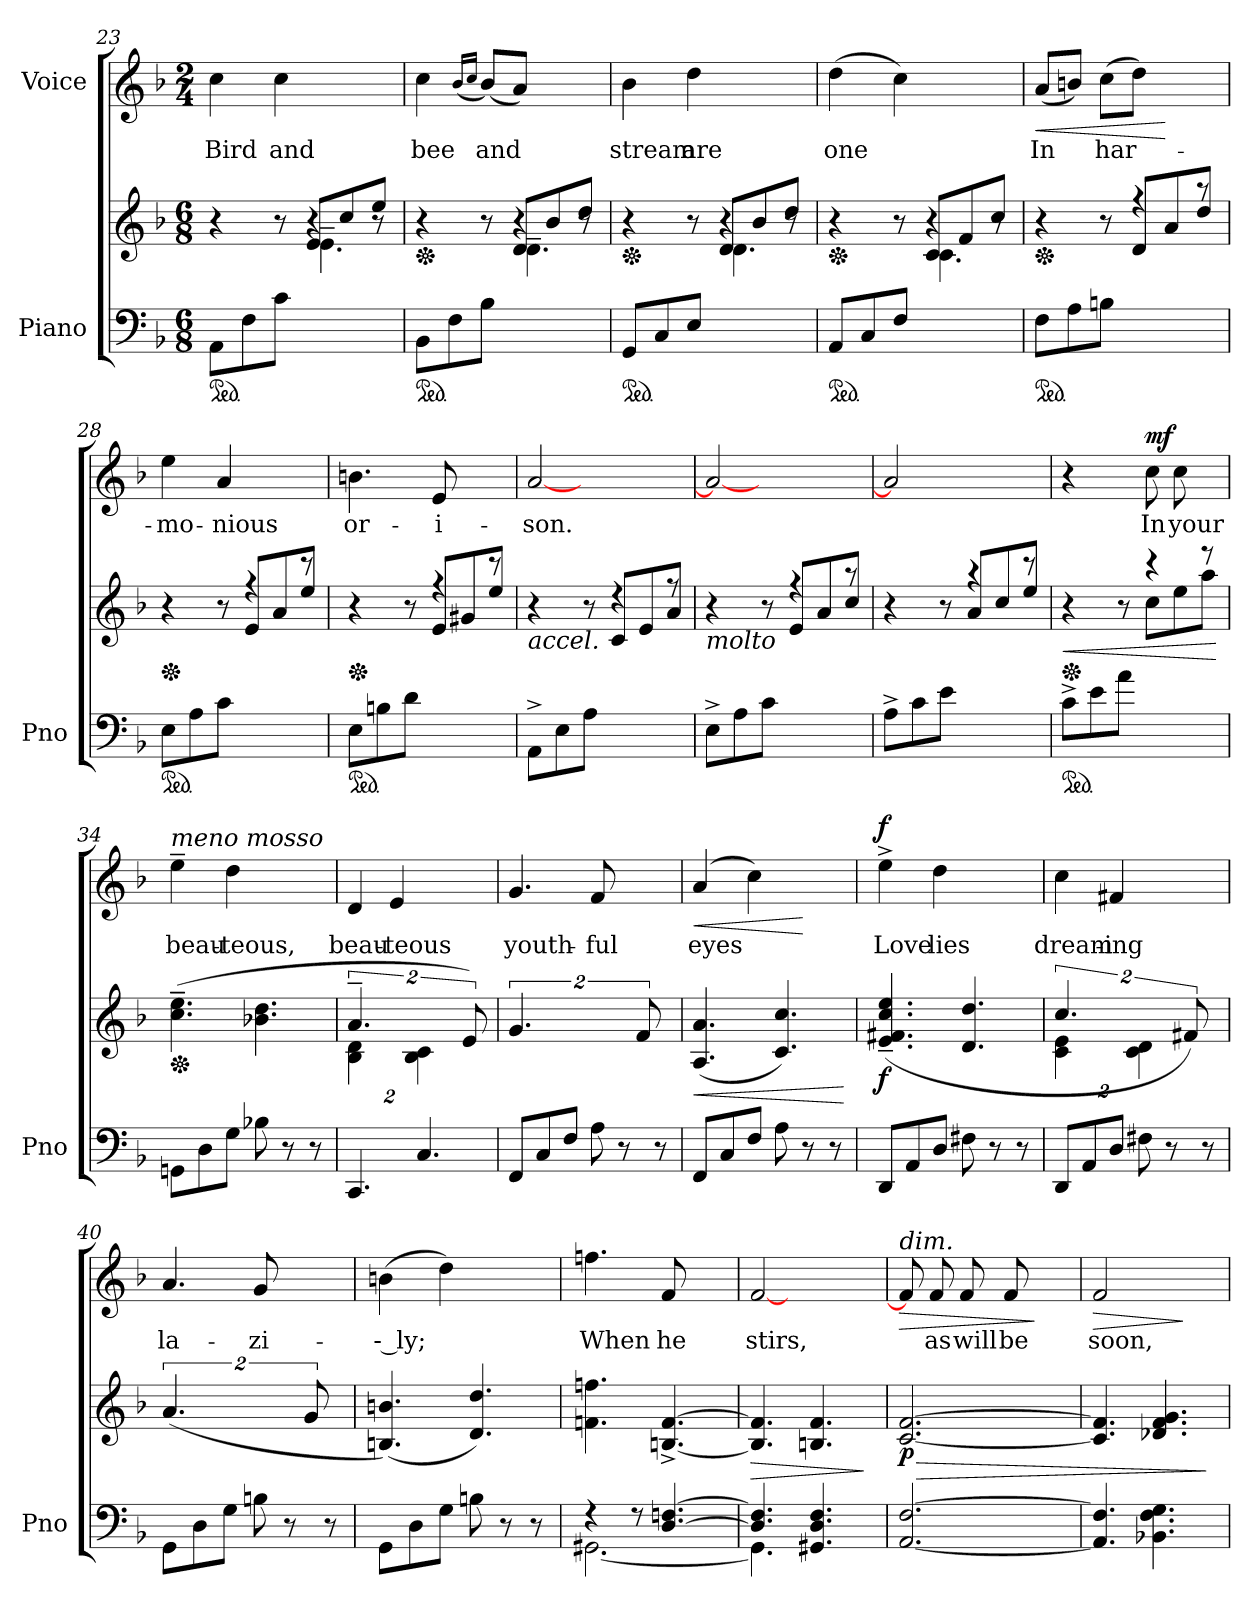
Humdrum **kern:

**kern	**kern	**dynam	**kern	**text	**dynam
*part2	*part2	*part2	*part1	*part1	*part1
*staff3	*staff2	*staff2/3	*staff1	*staff1	*staff1
*I"Piano	*	*	*I"Voice	*	*
*I'Pno	*	*	*	*	*
*clefF4	*clefG2	*	*clefG2	*	*
*k[b-]	*k[b-]	*	*k[b-]	*	*
*M6/8	*M6/8	*	*M2/4	*	*
*ped	*	*	*	*	*
=23	=23	=23	=23	=23	=23
*	*^	*	*	*	*
*	*	*^	*	*	*	*
!	!	!	!	!	!	!LO:LY:b	!
(>8AA\L	4r	4.ryy	4.ryy	.	4cc\	Bird	.
8F\	.	.	.	.	.	.	.
!	!	!	!	!	!	!LO:LY:b	!
8c\J	8r	.	.	.	4cc\	and	.
!	!	!LO:N:head=solid	!	!	!	!	!
4.ryy	4r	8e/L	4.e~\	.	.	.	.
.	.	8cc/	.	.	4ryy	.	.
.	8r	8ee/J)	.	.	.	.	.
=24	=24	=24	=24	=24	=24	=24	=24
*ped	*	*	*	*	*	*	*
*	*Xped	*	*	*	*	*	*
!	!	!	!	!	!	!LO:LY:b	!
(>8BB-\L	4r	4.ryy	4.ryy	.	4cc\	bee	.
8F\	.	.	.	.	.	.	.
.	.	.	.	.	(<16qb-/LL	.	.
.	.	.	.	.	16qcc/JJ	.	.
!	!	!	!	!	!	!LO:LY:b	!
8B-\J	8r	.	.	.	(<8b-/L)	and	.
!	!	!LO:N:head=solid	!	!	!	!	!
4.ryy	4r	8d/L	4.d~\	.	8a/J)	.	.
.	.	8b-/	.	.	4ryy	.	.
.	8r	8dd/J)	.	.	.	.	.
!!LO:LB:g=z
=25	=25	=25	=25	=25	=25	=25	=25
*ped	*	*	*	*	*	*	*
*	*Xped	*	*	*	*	*	*
!	!	!	!	!	!	!LO:LY:b	!
(>8GG/L	4r	4.ryy	4.ryy	.	4b-\	stream	.
8C/	.	.	.	.	.	.	.
!	!	!	!	!	!	!LO:LY:b	!
8E/J	8r	.	.	.	4dd\	are	.
!	!	!LO:N:head=solid	!	!	!	!	!
4.ryy	4r	8d/L	4.d\	.	.	.	.
.	.	8b-/	.	.	4ryy	.	.
.	8r	8dd/J)	.	.	.	.	.
=26	=26	=26	=26	=26	=26	=26	=26
*ped	*	*	*	*	*	*	*
*	*Xped	*	*	*	*	*	*
!	!	!	!	!	!	!LO:LY:b	!
(>8AA/L	4r	4.ryy	4.ryy	.	(>4dd\	one	.
8C/	.	.	.	.	.	.	.
8F/J	8r	.	.	.	4cc\)	.	.
!	!	!LO:N:head=solid	!	!	!	!	!
4.ryy	4r	8c/L	4.c\	.	.	.	.
.	.	8f/	.	.	4ryy	.	.
.	8r	8cc/J)	.	.	.	.	.
*	*v	*v	*v	*	*	*	*
=27	=27	=27	=27	=27	=27
*ped	*	*	*	*	*
*	*Xped	*	*	*	*
*	*^	*	*	*	*
!	!	!	!	!	!LO:LY:b	!LO:HP:b
(>8F\L	4r	4.ryy	.	(<8a/L	In	<
8A\	.	.	.	8bn/J)	.	.
!	!	!	!	!	!LO:LY:b	!
8Bn\J	8r	.	.	(>8cc\L	har-	.
4.ryy	4r	8d/L	.	8dd\J)	.	.
.	.	8a/	.	4ryy	.	[
.	8r	8dd/J)	.	.	.	.
=28	=28	=28	=28	=28	=28	=28
*ped	*	*	*	*	*	*
*	*Xped	*	*	*	*	*
!	!	!	!	!	!LO:LY:b	!
(>8E\L	4r	4.ryy	.	4ee\	-mo-	.
8A\	.	.	.	.	.	.
!	!	!	!	!	!LO:LY:b	!
8c\J	8r	.	.	4a/	-nious	.
4.ryy	4r	8e/L	.	.	.	.
.	.	8a/	.	4ryy	.	.
.	8r	8ee/J)	.	.	.	.
!!LO:LB:g=z
=29	=29	=29	=29	=29	=29	=29
*ped	*	*	*	*	*	*
*	*Xped	*	*	*	*	*
!	!	!	!	!	!LO:LY:b	!
(>8E\L	4r	4.ryy	.	4.bn\	or-	.
8Bn\	.	.	.	.	.	.
8d\J	8r	.	.	.	.	.
!	!	!	!	!	!LO:LY:b	!
4.ryy	4r	8e/L	.	8e/	-i-	.
.	.	8g#X/	.	4ryy	.	.
.	8r	8ee/J)	.	.	.	.
=30	=30	=30	=30	=30	=30	=30
*	*	*	*	*MM246	*	*
!	!LO:TX:b:i:t=accel.	!	!	!	!	!
!	!	!	!	!	!LO:LY:b	!
(>8AA^\L	4r	4.ryy	.	[2a/	-son.	.
8E\	.	.	.	.	.	.
8A\J	8r	.	.	.	.	.
4.ryy	4r	8c/L	.	.	.	.
.	.	8e/	.	4ryy	.	.
.	8r	8a/J)	.	.	.	.
=31	=31	=31	=31	=31	=31	=31
*	*	*	*	*MM252	*	*
!	!LO:TX:b:i:t=molto	!	!	!	!	!
(>8E^\L	4r	4.ryy	.	2a/_	.	.
8A\	.	.	.	.	.	.
8c\J	8r	.	.	.	.	.
4.ryy	4r	8e/L	.	.	.	.
.	.	8a/	.	4ryy	.	.
.	8r	8cc/J)	.	.	.	.
=32	=32	=32	=32	=32	=32	=32
*	*	*	*	*MM258	*	*
(>8A^\L	4r	4.ryy	.	2a/]	.	.
8c\	.	.	.	.	.	.
8e\J	8r	.	.	.	.	.
4.ryy	4r	8a/L	.	.	.	.
.	.	8cc/	.	4ryy	.	.
.	8r	8ee/J)	.	.	.	.
!!LO:PB:g=z
=33	=33	=33	=33	=33	=33	=33
*ped	*	*	*	*	*	*
*	*Xped	*	*	*	*	*
*	*	*	*	*MM264	*	*
!	!	!	!LO:HP:b	!LO:N:vis=4	!	!
(>8c^\L	4r	4.ryy	<	4.r	.	.
8e\	.	.	.	.	.	.
8a\J	8r	.	.	.	.	.
*	*	*	*	*MM255	*	*
!	!	!	!	!	!LO:LY:b	!LO:DY:a
4.ryy	4r	8cc\L	.	8cc\	In	mf
!	!	!	!	!	!LO:LY:b	!
.	.	8ee\	.	8cc\	your	.
.	8r	8aa\J)	.	8ryy	.	.
*	*v	*v	*	*	*	*
.	.	[	.	.	.
=34	=34	=34	=34	=34	=34
*	*Xped	*	*	*	*
*	*	*	*MM216	*	*
!	!	!	!LO:TX:a:i:t=meno mosso	!	!
!	!	!LO:DY:b	!	!LO:LY:b	!
!	!	!LO:DY:n=1:b	!	!	!
8GGn\L	(>4.cc\~ 4.ee\~	mf other-dynamics	4ee~\	beau-	.
8D\	.	.	.	.	.
!	!	!	!	!LO:LY:b	!
8G\J	.	.	4dd\	-teous,	.
8B-X\	4.b-X\ 4.dd\	.	.	.	.
8r	.	.	4ryy	.	.
8r	.	.	.	.	.
=35	=35	=35	=35	=35	=35
*	*^	*	*	*	*
*	*	*Xbrackettup	*	*	*	*
!	!	!	!	!	!LO:LY:b	!
4.CC/	8%3.a~/	8%3B-\ 8%3d\	.	4d/	beau-	.
!	!	!	!	!	!LO:LY:b	!
.	.	.	.	4e/	-teous	.
4.C/	.	8%3B-\ 8%3c\	.	.	.	.
.	.	.	.	4ryy	.	.
.	16%3e/)	.	.	.	.	.
*	*v	*v	*	*	*	*
=36	=36	=36	=36	=36	=36
*	*brackettup	*	*	*	*
!	!	!	!	!LO:LY:b	!
8FF/L	8%3.g/	.	4.g/	youth-	.
8C/	.	.	.	.	.
8F/J	.	.	.	.	.
!	!	!	!	!LO:LY:b	!
8A\	.	.	8f/	-ful	.
8r	.	.	4ryy	.	.
.	16%3f/	.	.	.	.
8r	.	.	.	.	.
!!LO:LB:g=z
=37	=37	=37	=37	=37	=37
!	!	!LO:HP:b	!	!LO:LY:b	!LO:HP:b
8FF/L	(>4.A/ 4.a/	<	(>4a/	eyes	<
8C/	.	.	.	.	.
8F/J	.	.	4cc\)	.	.
8A\	4.c/ 4.cc/)	.	.	.	.
8r	.	.	4ryy	.	[
8r	.	.	.	.	.
.	.	[	.	.	.
=38	=38	=38	=38	=38	=38
!	!	!LO:DY:b	!	!LO:LY:b	!LO:DY:a
8DD/L	(>4.e/~ 4.f#X/~ 4.cc/~ 4.ee/~	f	4ee^\	Love	f
8AA/	.	.	.	.	.
!	!	!	!	!LO:LY:b	!
8D/J	.	.	4dd\	lies	.
8F#X\	4.d/ 4.dd/	.	.	.	.
8r	.	.	4ryy	.	.
8r	.	.	.	.	.
=39	=39	=39	=39	=39	=39
*	*^	*	*	*	*
*	*	*Xbrackettup	*	*	*	*
!	!	!	!	!	!LO:LY:b	!
8DD/L	8%3.cc/	8%3c\ 8%3e\	.	4cc\	dream-	.
8AA/	.	.	.	.	.	.
!	!	!	!	!	!LO:LY:b	!
8D/J	.	.	.	4f#X/	-ing	.
8F#X\	.	8%3c\ 8%3d\	.	.	.	.
8r	.	.	.	4ryy	.	.
.	16%3f#X/)	.	.	.	.	.
8r	.	.	.	.	.	.
*	*v	*v	*	*	*	*
=40	=40	=40	=40	=40	=40
*	*brackettup	*	*	*	*
!	!	!	!	!LO:LY:b	!
8GG\L	(>8%3.a/	.	4.a/	la-	.
8D\	.	.	.	.	.
8G\J	.	.	.	.	.
!	!	!	!	!LO:LY:b	!
8Bn\	.	.	8g/	-zi-	.
8r	.	.	4ryy	.	.
.	16%3g/	.	.	.	.
8r	.	.	.	.	.
!!LO:LB:g=z
=41	=41	=41	=41	=41	=41
!	!	!	!	!LO:LY:b	!
8GG\L	(>4.Bn/ 4.bn/)	.	(>4bn\	-- ly;	.
8D\	.	.	.	.	.
8G\J	.	.	4dd\)	.	.
8Bn\	4.d/ 4.dd/)	.	.	.	.
8r	.	.	4ryy	.	.
8r	.	.	.	.	.
=42	=42	=42	=42	=42	=42
*^	*	*	*	*	*
!	!	!	!	!	!LO:LY:b	!
4r	[2.GG#X\	4.fn\ 4.ffn\	.	4.ffn\	When	.
8r	.	.	.	.	.	.
!	!	!	!	!	!LO:LY:b	!
[4.D/ [4.Fn/	.	[4.Bn/^ [4.f/^	.	8f/	he	.
.	.	.	.	4ryy	.	.
=43	=43	=43	=43	=43	=43	=43
!	!	!	!LO:HP:b	!	!LO:LY:b	!
4.D/] 4.F/]	4.GG#\]	4.B/] 4.f/]	>	[2f/	stirs,	.
4.GG#X/ 4.D/ 4.F/	4.ryy	4.Bn/ 4.f/	.	.	.	.
.	.	.	.	4ryy	.	.
*v	*v	*	*	*	*	*
.	.	]	.	.	.
=44	=44	=44	=44	=44	=44
!	!	!	!LO:TX:a:i:t=dim.	!	!
!	!	!LO:HP:b	!	!	!LO:HP:b
!	!	!LO:DY:n=1:b	!	!	!
[2.AA/ [2.F/	[2.c/ [2.f/	> p	8f/]	.	>
!	!	!	!	!LO:LY:b	!
.	.	.	8f/	as	.
!	!	!	!	!LO:LY:b	!
.	.	.	8f/	will	.
!	!	!	!	!LO:LY:b	!
.	.	.	8f/	be	.
.	.	.	4ryy	.	]
!!LO:LB:g=z
=45	=45	=45	=45	=45	=45
!	!	!	!	!LO:LY:b	!LO:HP:b
4.AA/] 4.F/]	4.c/] 4.f/]	.	2f/	soon,	>
4.BB-X\ 4.F\ 4.G\	4.d-X/ 4.f/ 4.g/	.	.	.	.
.	.	.	4ryy	.	]
.	.	]	.	.	.
=	=	=	=	=	=
*-	*-	*-	*-	*-	*-
